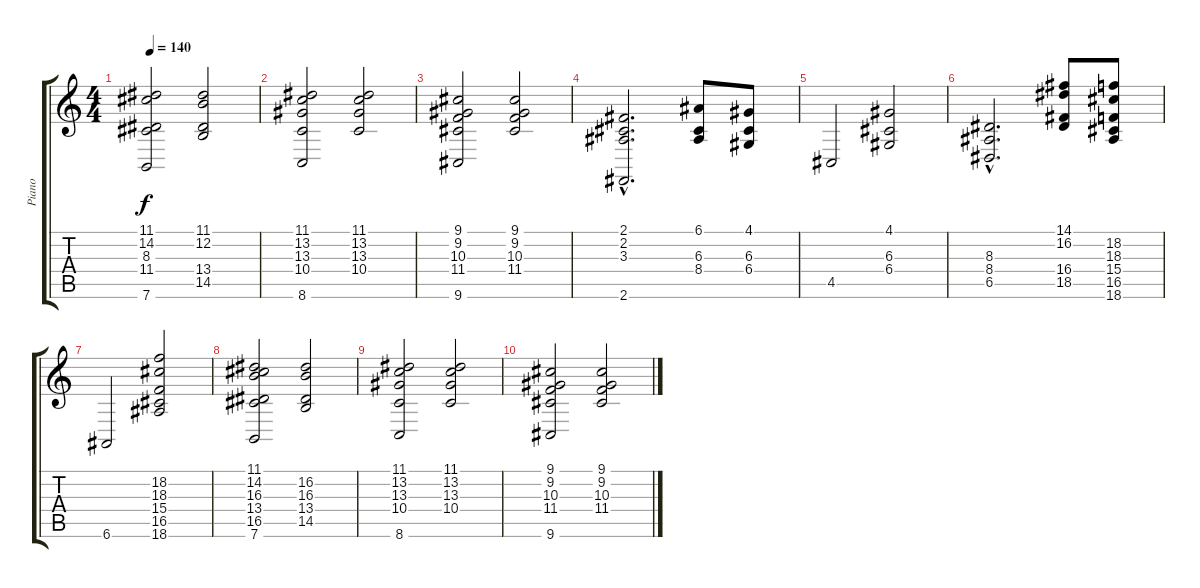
\track ("Piano" "Piano") {instrument acousticgrandpiano}
\staff {score tabs}
\tuning (E4 B3 G3 D3 A2 E2) {hide}
\ts (4 4)
\tempo 140
\clef g2
\ks c
(11.1 14.2 8.3 11.4 7.6).2{dy f volume 5} (11.1 12.2 13.4 14.5).2{volume 5} |
(11.1 13.2 13.3 10.4 8.6).2{volume 5} (11.1 13.2 13.3 10.4).2{volume 4} |
(9.1 9.2 10.3 11.4 9.6).2{volume 4} (9.1 9.2 10.3 11.4).2{volume 4} |
(2.1{hac} 2.2{hac} 3.3{hac} 2.6).2{d volume 4} (6.1 6.3 8.4).8{volume 3} (4.1 6.3 6.4).8 |
4.5.2{volume 3} (4.1 6.3 6.4).2{volume 3} |
(8.3{hac} 8.4{hac} 6.5).2{d volume 2} (14.1 16.2 16.4 18.5).8{volume 2} (18.2 18.3 15.4 16.5 18.6).8 |
6.6.2{volume 2} (18.2 18.3 15.4 16.5 18.6).2{volume 2} |
(11.1 14.2 16.3 13.4 16.5 7.6).2{volume 1} (16.2 16.3 13.4 14.5).2{volume 1} |
(11.1 13.2 13.3 10.4 8.6).2{volume 1} (11.1 13.2 13.3 10.4).2{volume 0} |
(9.1 9.2 10.3 11.4 9.6).2{volume 0} (9.1 9.2 10.3 11.4).2
